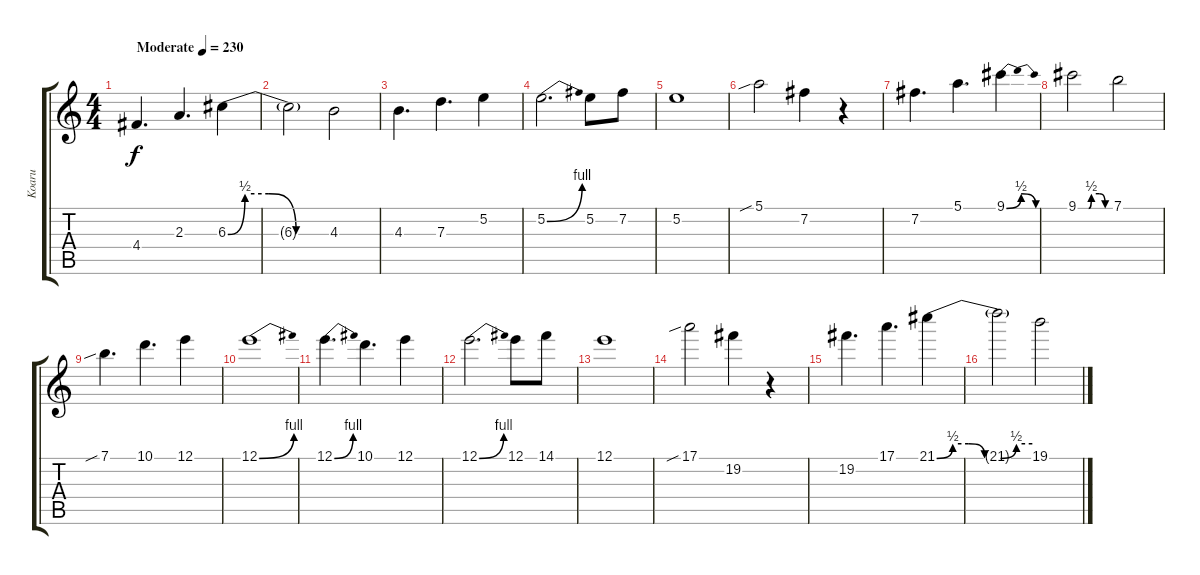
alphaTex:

\track ("Koaru" "Koaru") {instrument distortionguitar}
\staff {score tabs}
\tuning (E4 B3 G3 D3 A2 E2) {hide}
\ts (4 4)
\tempo (230 "Moderate")
\clef g2
\ks c
4.4.4{d dy f instrument distortionguitar} 2.3.4{d} 6.3{be (custom 0 0 10 2 24 2 40 0 60 0)}.4 |
6.3{t}.2 4.3.2 |
4.3.4{d} 7.3.4{d} 5.2.4 |
5.2{be (bend 0 0 60 4)}.2{d} 5.2.8 7.2.8 |
5.2.1 |
5.1{sib}.2 7.2.4 r.4 |
7.2.4{d} 5.1.4{d} 9.1{be (bendrelease 0 0 20 2 41 2 60 0)}.4 |
9.1{be (custom 0 0 20 0 25 2 40 2 51 0 60 0)}.2 7.1.2 |
7.1{sib}.4{d} 10.1.4{d} 12.1.4 |
12.1{be (bend 0 0 60 4)}.1 |
12.1{be (bend 0 0 60 4)}.4{d} 10.1.4{d} 12.1.4 |
12.1{be (bend 0 0 60 4)}.2{d} 12.1.8 14.1.8 |
12.1.1 |
17.1{sib}.2 19.2.4 r.4 |
19.2.4{d} 17.1.4{d} 21.1{be (custom 0 0 10 2 20 2 30 0 40 0 50 2 60 2)}.4 |
21.1{t}.2 19.1.2
